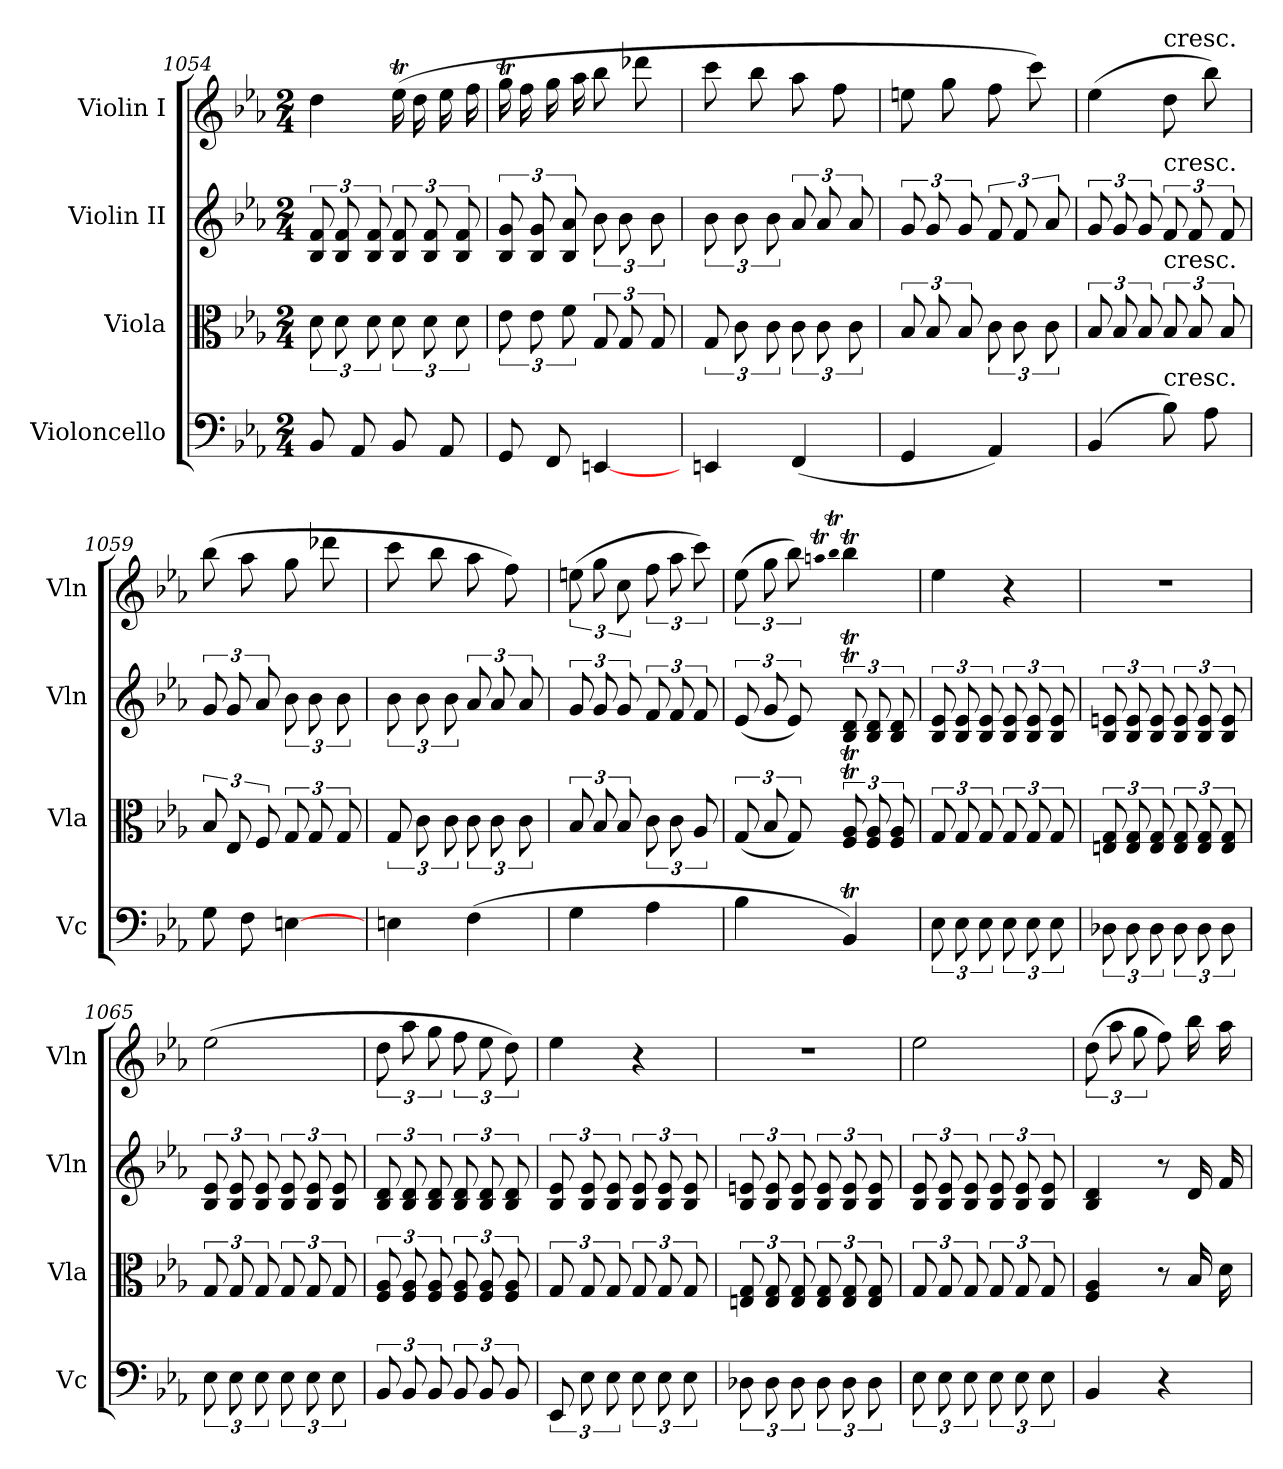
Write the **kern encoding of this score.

**kern	**kern	**kern	**kern
*part4	*part3	*part2	*part1
*staff4	*staff3	*staff2	*staff1
*I"Violoncello	*I"Viola	*I"Violin II	*I"Violin I
*I'Vc	*I'Vla	*I'Vln	*I'Vln
*clefF4	*clefC3	*clefG2	*clefG2
*k[b-e-a-]	*k[b-e-a-]	*k[b-e-a-]	*k[b-e-a-]
*E-:	*E-:	*E-:	*E-:
*M2/4	*M2/4	*M2/4	*M2/4
=1054	=1054	=1054	=1054
8BB-	12d	12B- 12f	4dd
.	12d	12B- 12f	.
8AA-	.	.	.
.	12d	12B- 12f	.
8BB-	12d	12B- 12f	(16ee-T
.	.	.	16dd
.	12d	12B- 12f	.
8AA-	.	.	16ee-
.	12d	12B- 12f	.
.	.	.	16ff
=1055	=1055	=1055	=1055
8GG	12e-	12B- 12g	16ggt
.	.	.	16ff
.	12e-	12B- 12g	.
8FF	.	.	16gg
.	12f	12B- 12a-	.
.	.	.	16aa-
[4EEn	12G	12b-	8bb-
.	12G	12b-	.
.	.	.	8ddd-X
.	12G	12b-	.
=1056	=1056	=1056	=1056
4EEn	12G	12b-	8ccc
.	12c	12b-	.
.	.	.	8bb-
.	12c	12b-	.
(4FF	12c	12a-	8aa-
.	12c	12a-	.
.	.	.	8ff
.	12c	12a-	.
=1057	=1057	=1057	=1057
4GG	12B-	12g	8een
.	12B-	12g	.
.	.	.	8gg
.	12B-	12g	.
4AA-)	12c	12f	8ff
.	12c	12f	.
.	.	.	8ccc)
.	12c	12a-	.
=1058	=1058	=1058	=1058
(4BB-	12B-	12g	(4ee-
.	12B-	12g	.
.	12B-	12g	.
!	!	!	!LO:TX:a:t=cresc.
!	!	!LO:TX:a:t=cresc.	!
!	!LO:TX:a:t=cresc.	!	!
!LO:TX:a:t=cresc.	!	!	!
8B-)	12B-	12f	8dd
.	12B-	12f	.
8A-	.	.	8bb-)
.	12B-	12f	.
=1059	=1059	=1059	=1059
8G	12B-	12g	(8bb-
.	12E-	12g	.
8F	.	.	8aa-
.	12F	12a-	.
[4En	12G	12b-	8gg
.	12G	12b-	.
.	.	.	8ddd-X
.	12G	12b-	.
=1060	=1060	=1060	=1060
4En	12G	12b-	8ccc
.	12c	12b-	.
.	.	.	8bb-
.	12c	12b-	.
(4F	12c	12a-	8aa-
.	12c	12a-	.
.	.	.	8ff)
.	12c	12a-	.
=1061	=1061	=1061	=1061
4G	12B-	12g	(12een
.	12B-	12g	12gg
.	12B-	12g	12cc
4A-	12c	12f	12ff
.	12c	12f	12aa-
.	12A-	12f	12ccc)
=1062	=1062	=1062	=1062
4B-	(12G	(12e-	(12ee-
.	12B-	12g	12gg
.	12G)	12e-)	12bb-)
.	.	.	qqaant
.	.	.	qqbb-T
4BB-T)	12FT 12A-T	12B-T 12dT	4bb-T
.	12F 12A-	12B- 12d	.
.	12F 12A-	12B- 12d	.
=1063	=1063	=1063	=1063
12E-	12G	12B- 12e-	4ee-
12E-	12G	12B- 12e-	.
12E-	12G	12B- 12e-	.
12E-	12G	12B- 12e-	4r
12E-	12G	12B- 12e-	.
12E-	12G	12B- 12e-	.
=1064	=1064	=1064	=1064
12D-X	12En 12G	12B- 12en	2r
12D-	12E 12G	12B- 12e	.
12D-	12E 12G	12B- 12e	.
12D-	12E 12G	12B- 12e	.
12D-	12E 12G	12B- 12e	.
12D-	12E 12G	12B- 12e	.
=1065	=1065	=1065	=1065
12E-	12G	12B- 12e-	(2ee-
12E-	12G	12B- 12e-	.
12E-	12G	12B- 12e-	.
12E-	12G	12B- 12e-	.
12E-	12G	12B- 12e-	.
12E-	12G	12B- 12e-	.
=1066	=1066	=1066	=1066
12BB-	12F 12A-	12B- 12d	12dd
12BB-	12F 12A-	12B- 12d	12aa-
12BB-	12F 12A-	12B- 12d	12gg
12BB-	12F 12A-	12B- 12d	12ff
12BB-	12F 12A-	12B- 12d	12ee-
12BB-	12F 12A-	12B- 12d	12dd)
=1067	=1067	=1067	=1067
12EE-	12G	12B- 12e-	4ee-
12E-	12G	12B- 12e-	.
12E-	12G	12B- 12e-	.
12E-	12G	12B- 12e-	4r
12E-	12G	12B- 12e-	.
12E-	12G	12B- 12e-	.
=1068	=1068	=1068	=1068
12D-X	12En 12G	12B- 12en	2r
12D-	12E 12G	12B- 12e	.
12D-	12E 12G	12B- 12e	.
12D-	12E 12G	12B- 12e	.
12D-	12E 12G	12B- 12e	.
12D-	12E 12G	12B- 12e	.
=1069	=1069	=1069	=1069
12E-	12G	12B- 12e-	2ee-
12E-	12G	12B- 12e-	.
12E-	12G	12B- 12e-	.
12E-	12G	12B- 12e-	.
12E-	12G	12B- 12e-	.
12E-	12G	12B- 12e-	.
=1070	=1070	=1070	=1070
4BB-	4F 4A-	4B- 4d	(12dd
.	.	.	12aa-
.	.	.	12gg
4r	8r	8r	8ff)
.	16B-	16d	16bb-
.	16d	16f	16aa-
=	=	=	=
*-	*-	*-	*-
